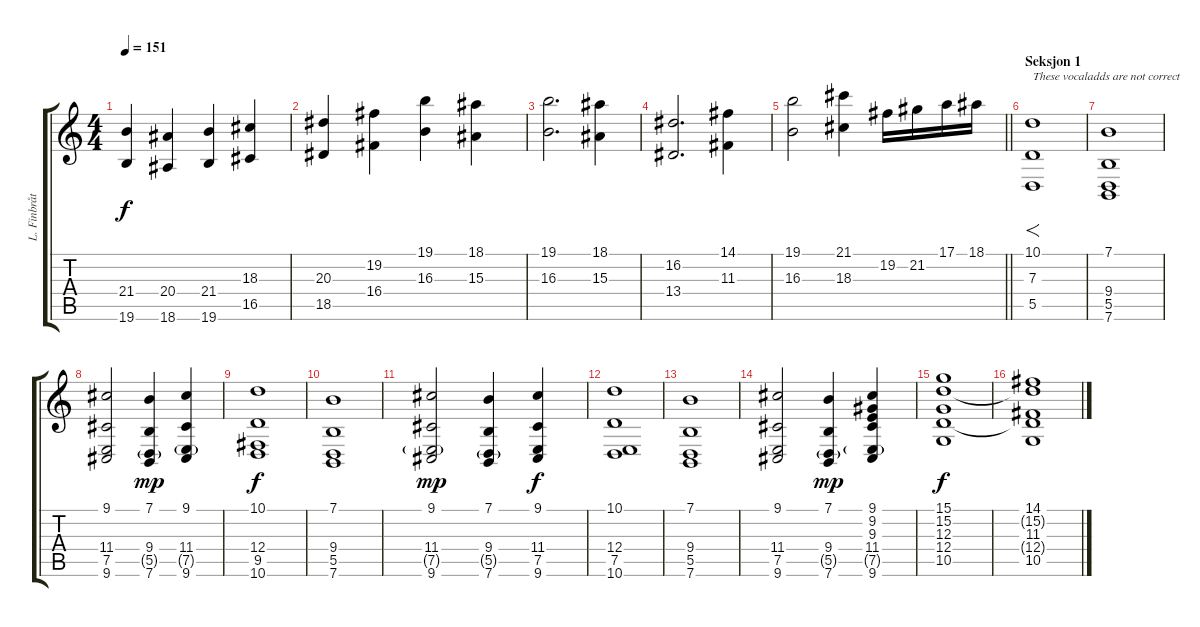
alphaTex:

\track ("L. Finbråten" "L. Finbråt") {instrument choiraahs}
\staff {score tabs}
\tuning (E4 B3 G3 D3 A2 E2) {hide}
\ts (4 4)
\tempo 151
\clef g2
\ks c
(21.4 19.6).4{dy f} (20.4 18.6).4 (21.4 19.6).4 (18.3 16.5).4 |
(20.3 18.5).4 (19.2 16.4).4 (19.1 16.3).4 (18.1 15.3).4 |
(19.1 16.3).2{d} (18.1 15.3).4 |
(16.2 13.4).2{d} (14.1 11.3).4 |
\barLineRight lightlight
(19.1 16.3).2 (21.1 18.3).4 19.2.16 21.2.16 17.1.16 18.1.16 |
\section ("" "Seksjon 1")
(10.1 7.3 5.5).1{f txt "These vocaladds are not correct" volume 8 instrument choiraahs} |
(7.1 9.4 5.5 7.6).1 |
(9.1 11.4 7.5 9.6).2 (7.1 9.4 5.5{g} 7.6).4{dy mp} (9.1 11.4 7.5{g} 9.6).4 |
(10.1 12.4 9.5 10.6).1{dy f} |
(7.1 9.4 5.5 7.6).1 |
(9.1 11.4 7.5{g} 9.6).2{dy mp} (7.1 9.4 5.5{g} 7.6).4 (9.1 11.4 7.5 9.6).4{dy f} |
(10.1 12.4 7.5 10.6).1 |
(7.1 9.4 5.5 7.6).1 |
(9.1 11.4 7.5 9.6).2 (7.1 9.4 5.5{g} 7.6).4{dy mp} (9.1 9.2 9.3 11.4 7.5{g} 9.6).4 |
(15.1 15.2 12.3 12.4 10.5).1{dy f} |
(14.1 15.2{t} 11.3 12.4{t} 10.5).1
